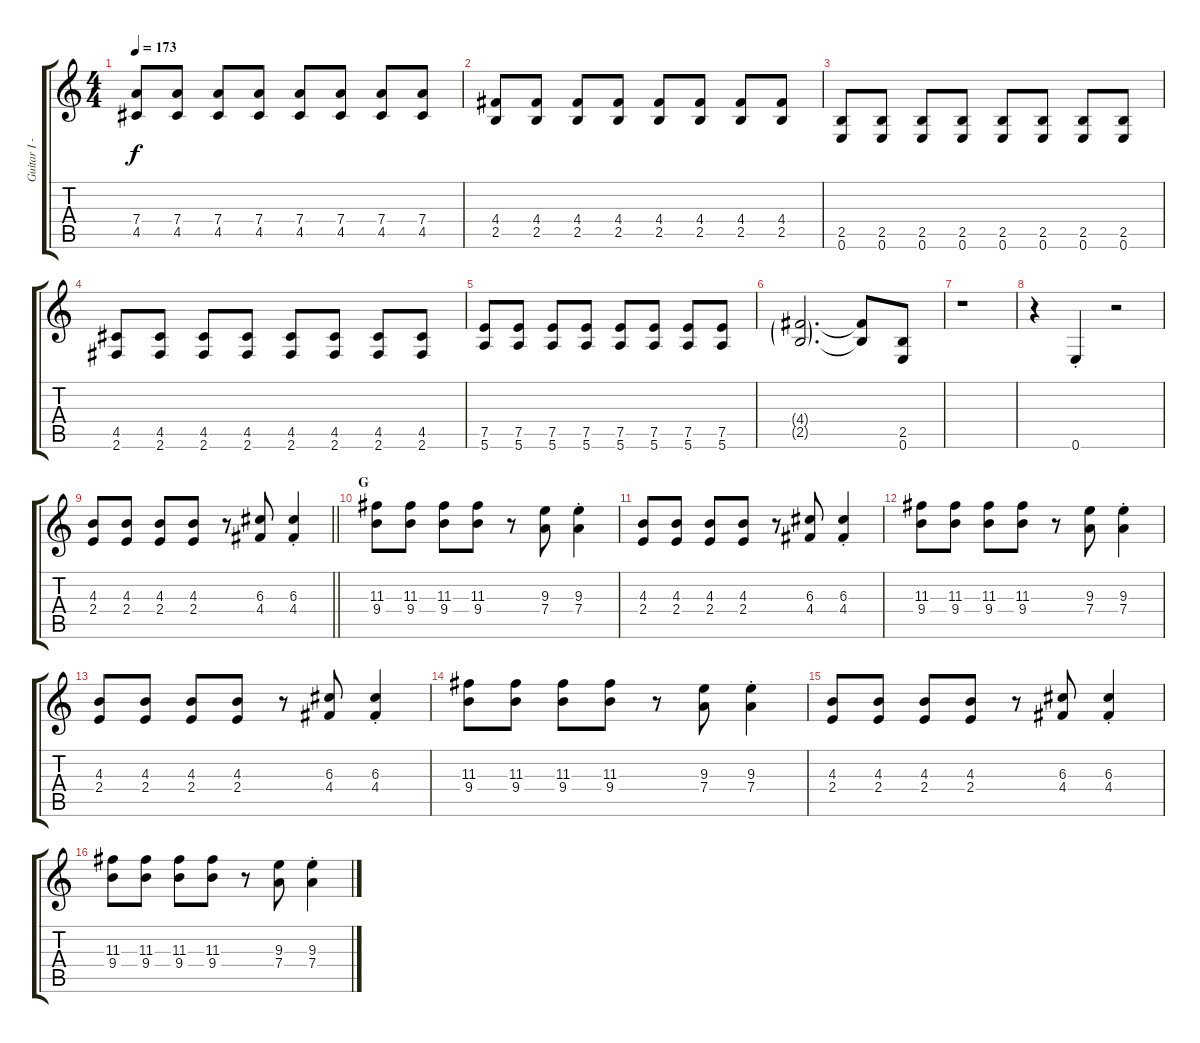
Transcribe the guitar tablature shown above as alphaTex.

\track ("Guitar I - Gotoh" "Guitar I -") {instrument distortionguitar}
\staff {score tabs}
\tuning (E4 B3 G3 D3 A2 E2) {hide}
\ts (4 4)
\tempo 173
\clef g2
\ks c
(7.4 4.5).8{dy f} (7.4 4.5).8 (7.4 4.5).8 (7.4 4.5).8 (7.4 4.5).8 (7.4 4.5).8 (7.4 4.5).8 (7.4 4.5).8 |
(4.4 2.5).8 (4.4 2.5).8 (4.4 2.5).8 (4.4 2.5).8 (4.4 2.5).8 (4.4 2.5).8 (4.4 2.5).8 (4.4 2.5).8 |
(2.5 0.6).8 (2.5 0.6).8 (2.5 0.6).8 (2.5 0.6).8 (2.5 0.6).8 (2.5 0.6).8 (2.5 0.6).8 (2.5 0.6).8 |
(4.5 2.6).8 (4.5 2.6).8 (4.5 2.6).8 (4.5 2.6).8 (4.5 2.6).8 (4.5 2.6).8 (4.5 2.6).8 (4.5 2.6).8 |
(7.5 5.6).8 (7.5 5.6).8 (7.5 5.6).8 (7.5 5.6).8 (7.5 5.6).8 (7.5 5.6).8 (7.5 5.6).8 (7.5 5.6).8 |
(4.4{g} 2.5{g}).2{d} (4.4{t} 2.5{t}).8 (2.5 0.6).8 |
r.1 |
r.4 0.6{st}.4 r.2 |
\barLineRight lightlight
(4.3 2.4).8 (4.3 2.4).8 (4.3 2.4).8 (4.3 2.4).8 r.8 (6.3 4.4).8 (6.3{st} 4.4{st}).4 |
\section ("" "G")
(11.3 9.4).8 (11.3 9.4).8 (11.3 9.4).8 (11.3 9.4).8 r.8 (9.3 7.4).8 (9.3{st} 7.4{st}).4 |
(4.3 2.4).8 (4.3 2.4).8 (4.3 2.4).8 (4.3 2.4).8 r.8 (6.3 4.4).8 (6.3{st} 4.4{st}).4 |
(11.3 9.4).8 (11.3 9.4).8 (11.3 9.4).8 (11.3 9.4).8 r.8 (9.3 7.4).8 (9.3{st} 7.4{st}).4 |
(4.3 2.4).8 (4.3 2.4).8 (4.3 2.4).8 (4.3 2.4).8 r.8 (6.3 4.4).8 (6.3{st} 4.4{st}).4 |
(11.3 9.4).8 (11.3 9.4).8 (11.3 9.4).8 (11.3 9.4).8 r.8 (9.3 7.4).8 (9.3{st} 7.4{st}).4 |
(4.3 2.4).8 (4.3 2.4).8 (4.3 2.4).8 (4.3 2.4).8 r.8 (6.3 4.4).8 (6.3{st} 4.4{st}).4 |
(11.3 9.4).8 (11.3 9.4).8 (11.3 9.4).8 (11.3 9.4).8 r.8 (9.3 7.4).8 (9.3{st} 7.4{st}).4
